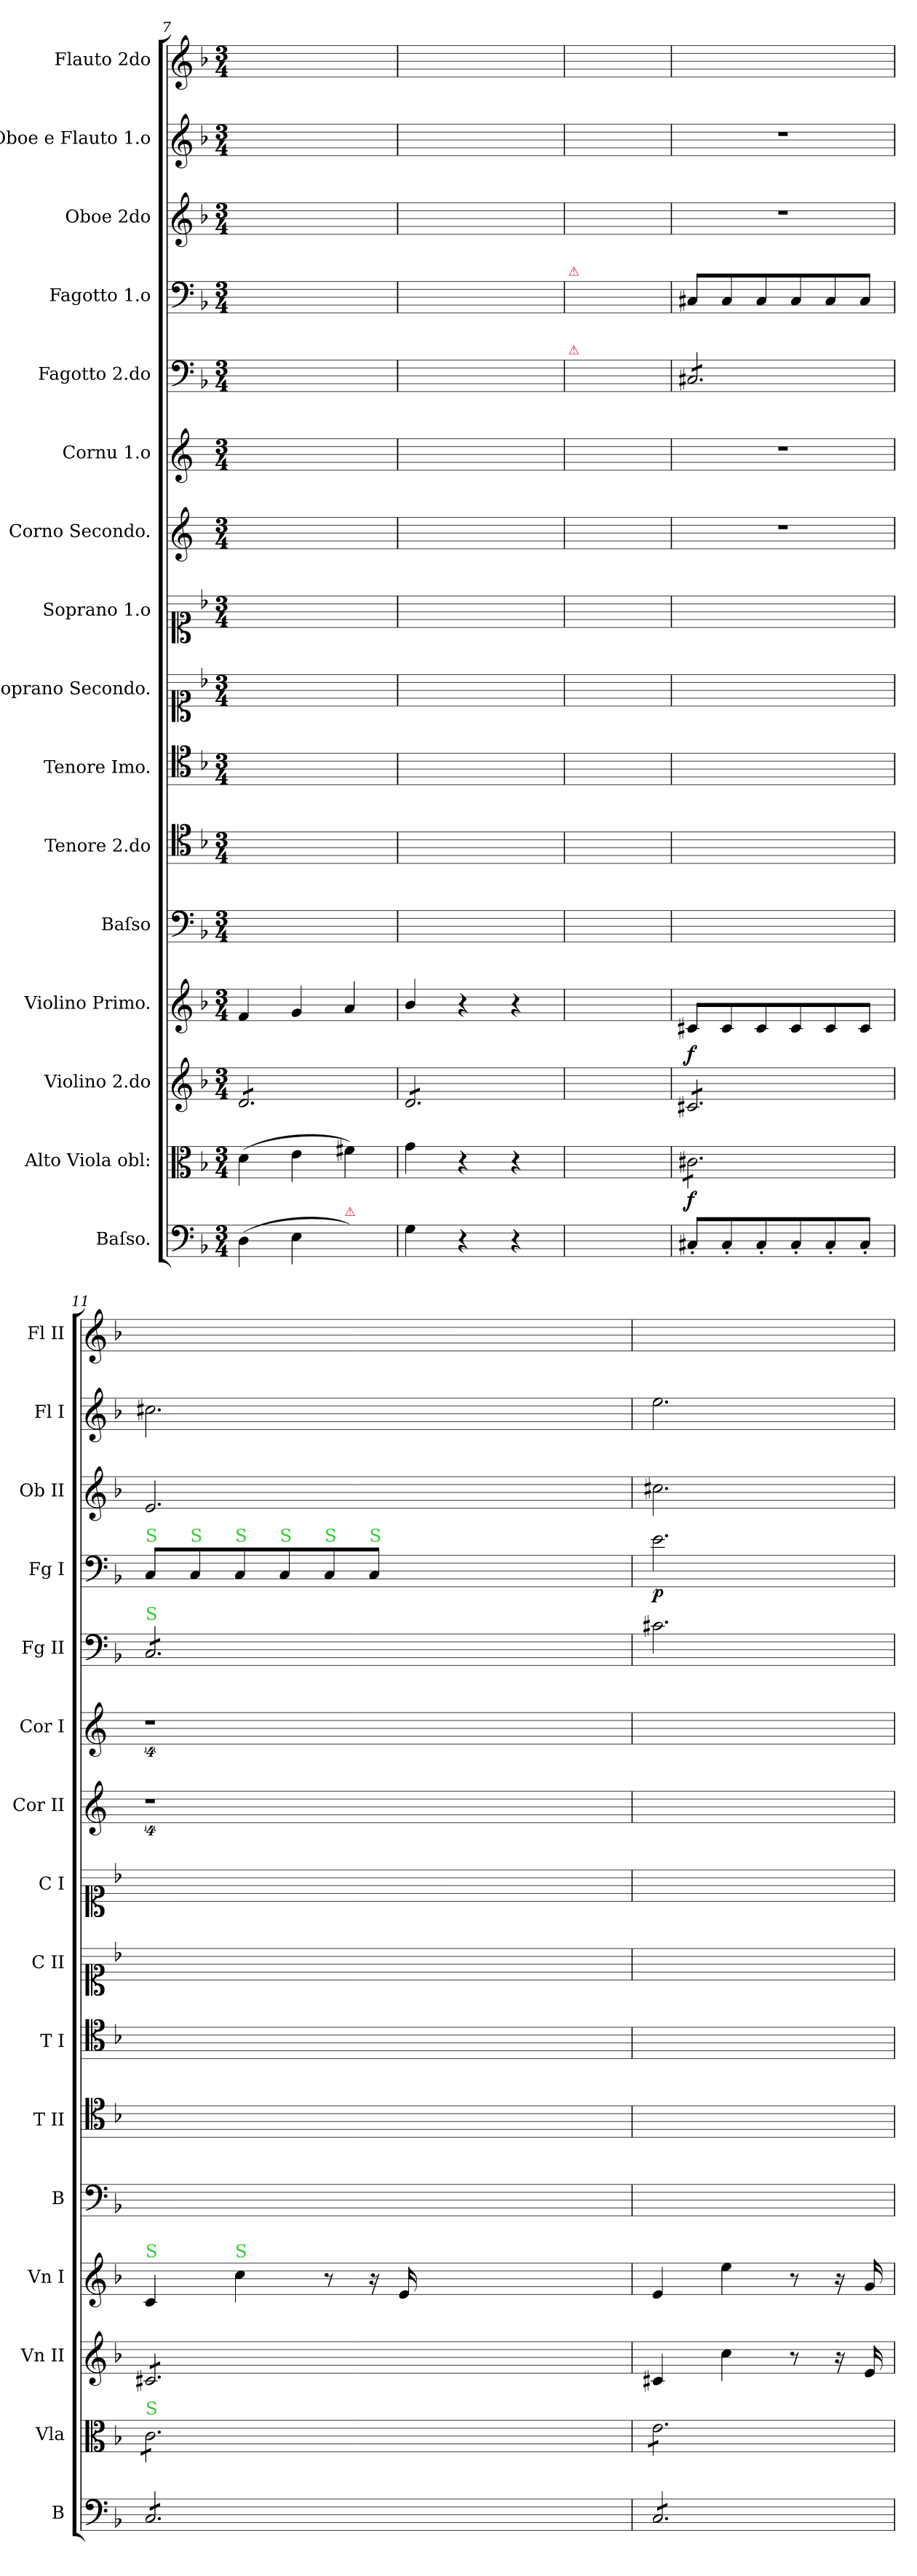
**kern	**dynam	**kern	**dynam	**kern	**dynam	**kern	**dynam	**kern	**kern	**kern	**kern	**kern	**kern	**kern	**kern	**kern	**dynam	**kern	**kern	**kern
*part16	*part16	*part15	*part15	*part14	*part14	*part13	*part13	*part12	*part11	*part10	*part9	*part8	*part7	*part6	*part5	*part4	*part4	*part3	*part2	*part1
*staff16	*staff16	*staff15	*staff15	*staff14	*staff14	*staff13	*staff13	*staff12	*staff11	*staff10	*staff9	*staff8	*staff7	*staff6	*staff5	*staff4	*staff4	*staff3	*staff2	*staff1
*I"Baſso.	*	*I"Alto Viola obl:	*	*I"Violino 2.do	*	*I"Violino Primo.	*	*I"Baſso	*I"Tenore 2.do	*I"Tenore Imo.	*I"Soprano Secondo.	*I"Soprano 1.o	*I"Corno Secondo.	*I"Cornu 1.o	*I"Fagotto 2.do	*I"Fagotto 1.o	*	*I"Oboe 2do	*I"Oboe e Flauto 1.o	*I"Flauto 2do
*I'B	*	*I'Vla	*	*I'Vn II	*	*I'Vn I	*	*I'B	*I'T II	*I'T I	*I'C II	*I'C I	*I'Cor II	*I'Cor I	*I'Fg II	*I'Fg I	*	*I'Ob II	*I'Fl I	*I'Fl II
*clefF4	*	*clefC3	*	*clefG2	*	*clefG2	*	*clefF4	*clefC4	*clefC4	*clefC1	*clefC1	*clefG2	*clefG2	*clefF4	*clefF4	*	*clefG2	*clefG2	*clefG2
*	*	*	*	*	*	*	*	*	*	*	*	*	*ITrd4c7	*ITrd4c7	*	*	*	*	*	*
*k[b-]	*	*k[b-]	*	*k[b-]	*	*k[b-]	*	*k[b-]	*k[b-]	*k[b-]	*k[b-]	*k[b-]	*k[b-]	*k[b-]	*k[b-]	*k[b-]	*	*k[b-]	*k[b-]	*k[b-]
*d:	*	*d:	*	*d:	*	*d:	*	*d:	*d:	*d:	*d:	*d:	*	*	*d:	*d:	*	*d:	*d:	*d:
*M3/4	*	*M3/4	*	*M3/4	*	*M3/4	*	*M3/4	*M3/4	*M3/4	*M3/4	*M3/4	*M3/4	*M3/4	*M3/4	*M3/4	*	*M3/4	*M3/4	*M3/4
=7	=7	=7	=7	=7	=7	=7	=7	=7	=7	=7	=7	=7	=7	=7	=7	=7	=7	=7	=7	=7
*	*	*	*	*tremolo	*	*	*	*	*	*	*	*	*	*	*	*	*	*	*	*
(4D\	.	(4d\	.	8d/L	.	4f/	.	2.ryy	2.ryy	2.ryy	2.ryy	2.ryy	2.ryy	2.ryy	2.ryy	2.ryy	.	2.ryy	2.ryy	2.ryy
.	.	.	.	8d/	.	.	.	.	.	.	.	.	.	.	.	.	.	.	.	.
4E\	.	4e\	.	8d/	.	4g/	.	.	.	.	.	.	.	.	.	.	.	.	.	.
.	.	.	.	8d/	.	.	.	.	.	.	.	.	.	.	.	.	.	.	.	.
!LO:TX:a:color=crimson:t=⚠	!	!	!	!	!	!	!	!	!	!	!	!	!	!	!	!	!	!	!	!
4F#X\yy)	.	4f#X\)	.	8d/	.	4a/	.	.	.	.	.	.	.	.	.	.	.	.	.	.
.	.	.	.	8d/J	.	.	.	.	.	.	.	.	.	.	.	.	.	.	.	.
=8	=8	=8	=8	=8	=8	=8	=8	=8	=8	=8	=8	=8	=8	=8	=8	=8	=8	=8	=8	=8
4G\	.	4g\	.	8d/L	.	4b-/	.	2.ryy	2.ryy	2.ryy	2.ryy	2.ryy	2.ryy	2.ryy	2.ryy	2.ryy	.	2.ryy	2.ryy	2.ryy
.	.	.	.	8d/	.	.	.	.	.	.	.	.	.	.	.	.	.	.	.	.
4r	.	4r	.	8d/	.	4r	.	.	.	.	.	.	.	.	.	.	.	.	.	.
.	.	.	.	8d/	.	.	.	.	.	.	.	.	.	.	.	.	.	.	.	.
4r	.	4r	.	8d/	.	4r	for&colon;	.	.	.	.	.	.	.	.	.	.	.	.	.
.	.	.	.	8d/J	.	.	.	.	.	.	.	.	.	.	.	.	.	.	.	.
=9	=9	=9	=9	=9	=9	=9	=9	=9	=9	=9	=9	=9	=9	=9	=9	=9	=9	=9	=9	=9
!	!	!	!	!	!	!	!	!	!	!	!	!	!	!	!	!LO:TX:a:color=crimson:t=⚠	!	!	!	!
!	!	!	!	!	!	!	!	!	!	!	!	!	!	!	!LO:TX:a:color=crimson:t=⚠	!	!	!	!	!
2.ryy	.	2.ryy	.	2.ryy	.	2.ryy	.	2.ryy	2.ryy	2.ryy	2.ryy	2.ryy	2.ryy	2.ryy	2.ryy	2.ryy	.	2.ryy	2.ryy	2.ryy
=10	=10	=10	=10	=10	=10	=10	=10	=10	=10	=10	=10	=10	=10	=10	=10	=10	=10	=10	=10	=10
!	!LO:DY:a	!	!	!	!LO:DY:a	!	!	!	!	!	!	!	!	!	!	!	!	!	!	!
*	*	*tremolo	*	*	*	*	*	*	*	*	*	*	*	*	*	*	*	*	*	*
*	*	*	*	*	*	*	*	*	*	*	*	*	*	*	*tremolo	*	*	*	*	*
8C#X'/L	for	8c#X\L	f	8c#X/L	f	8c#X/L	.	2.ryy	2.ryy	2.ryy	2.ryy	2.ryy	2.r	2.r	8C#X/L	8C#X/L	.	2.r	2.r	2.ryy
8C#'/	.	8c#X\	.	8c#X/	.	8c#/	.	.	.	.	.	.	.	.	8C#X/	8C#/	.	.	.	.
8C#'/	.	8c#X\	.	8c#X/	.	8c#/	.	.	.	.	.	.	.	.	8C#X/	8C#/	.	.	.	.
8C#'/	.	8c#X\	.	8c#X/	.	8c#/	.	.	.	.	.	.	.	.	8C#X/	8C#/	.	.	.	.
8C#'/	.	8c#X\	.	8c#X/	.	8c#/	.	.	.	.	.	.	.	.	8C#X/	8C#/	.	.	.	.
8C#'/J	.	8c#X\J	.	8c#X/J	.	8c#/J	.	.	.	.	.	.	.	.	8C#X/J	8C#/J	.	.	.	.
=11	=11	=11	=11	=11	=11	=11	=11	=11	=11	=11	=11	=11	=11	=11	=11	=11	=11	=11	=11	=11
!	!	!	!	!	!	!	!	!	!	!	!	!	!	!	!	!LO:TX:a:color=limegreen:t=S	!	!	!	!
!	!	!	!	!	!	!	!	!	!	!	!	!	!	!	!LO:TX:a:color=limegreen:t=S	!	!	!	!	!
!	!	!	!	!	!	!LO:TX:a:color=limegreen:t=S	!	!	!	!	!	!	!	!	!	!	!	!	!	!
!	!	!LO:TX:a:color=limegreen:t=S	!	!	!	!	!	!	!	!	!	!	!	!	!	!	!	!	!	!
*tremolo	*	*	*	*	*	*	*	*	*	*	*	*	*	*	*	*	*	*	*	*
8C/L	.	8c\L	.	8c#X/L	.	4c/	.	2.ryy	2.ryy	2.ryy	2.ryy	2.ryy	4%9r	4%9r	8C/L	8C/L	.	2.e/	2.cc#X\	2.ryy
!	!	!	!	!	!	!	!	!	!	!	!	!	!	!	!	!LO:TX:a:color=limegreen:t=S	!	!	!	!
8C/	.	8c\	.	8c#X/	.	.	.	.	.	.	.	.	.	.	8C/	8C/	.	.	.	.
!	!	!	!	!	!	!	!	!	!	!	!	!	!	!	!	!LO:TX:a:color=limegreen:t=S	!	!	!	!
!	!	!	!	!	!	!LO:TX:a:color=limegreen:t=S	!	!	!	!	!	!	!	!	!	!	!	!	!	!
8C/	.	8c\	.	8c#X/	.	4cc\	.	.	.	.	.	.	.	.	8C/	8C/	.	.	.	.
!	!	!	!	!	!	!	!	!	!	!	!	!	!	!	!	!LO:TX:a:color=limegreen:t=S	!	!	!	!
8C/	.	8c\	.	8c#X/	.	.	.	.	.	.	.	.	.	.	8C/	8C/	.	.	.	.
!	!	!	!	!	!	!	!	!	!	!	!	!	!	!	!	!LO:TX:a:color=limegreen:t=S	!	!	!	!
8C/	.	8c\	.	8c#X/	.	8r	.	.	.	.	.	.	.	.	8C/	8C/	.	.	.	.
!	!	!	!	!	!	!	!	!	!	!	!	!	!	!	!	!LO:TX:a:color=limegreen:t=S	!	!	!	!
8C/J	.	8c\J	.	8c#X/J	.	16r	.	.	.	.	.	.	.	.	8C/J	8C/J	.	.	.	.
*	*	*	*	*	*	*	*	*	*	*	*	*	*	*	*Xtremolo	*	*	*	*	*
*	*	*	*	*Xtremolo	*	*	*	*	*	*	*	*	*	*	*	*	*	*	*	*
.	.	.	.	.	.	16e/	.	.	.	.	.	.	.	.	.	.	.	.	.	.
1.ryy	.	1.ryy	.	1.ryy	.	1.ryy	.	1.ryy	1.ryy	1.ryy	1.ryy	1.ryy	.	.	1.ryy	1.ryy	.	1.ryy	1.ryy	1.ryy
=12	=12	=12	=12	=12	=12	=12	=12	=12	=12	=12	=12	=12	=12	=12	=12	=12	=12	=12	=12	=12
8C/L	.	8e\L	.	4c#X/	.	4e/	.	2.ryy	2.ryy	2.ryy	2.ryy	2.ryy	2.ryy	2.ryy	2.c#X\	2.e\	p	2.cc#X\	2.ee\	2.ryy
8C/	.	8e\	.	.	.	.	.	.	.	.	.	.	.	.	.	.	.	.	.	.
8C/	.	8e\	.	4cc\	.	4ee\	.	.	.	.	.	.	.	.	.	.	.	.	.	.
8C/	.	8e\	.	.	.	.	.	.	.	.	.	.	.	.	.	.	.	.	.	.
8C/	.	8e\	.	8r	.	8r	.	.	.	.	.	.	.	.	.	.	.	.	.	.
8C/J	.	8e\J	.	16r	.	16r	.	.	.	.	.	.	.	.	.	.	.	.	.	.
*	*	*Xtremolo	*	*	*	*	*	*	*	*	*	*	*	*	*	*	*	*	*	*
*Xtremolo	*	*	*	*	*	*	*	*	*	*	*	*	*	*	*	*	*	*	*	*
.	.	.	.	16e/	.	16g/	.	.	.	.	.	.	.	.	.	.	.	.	.	.
=	=	=	=	=	=	=	=	=	=	=	=	=	=	=	=	=	=	=	=	=
*-	*-	*-	*-	*-	*-	*-	*-	*-	*-	*-	*-	*-	*-	*-	*-	*-	*-	*-	*-	*-
